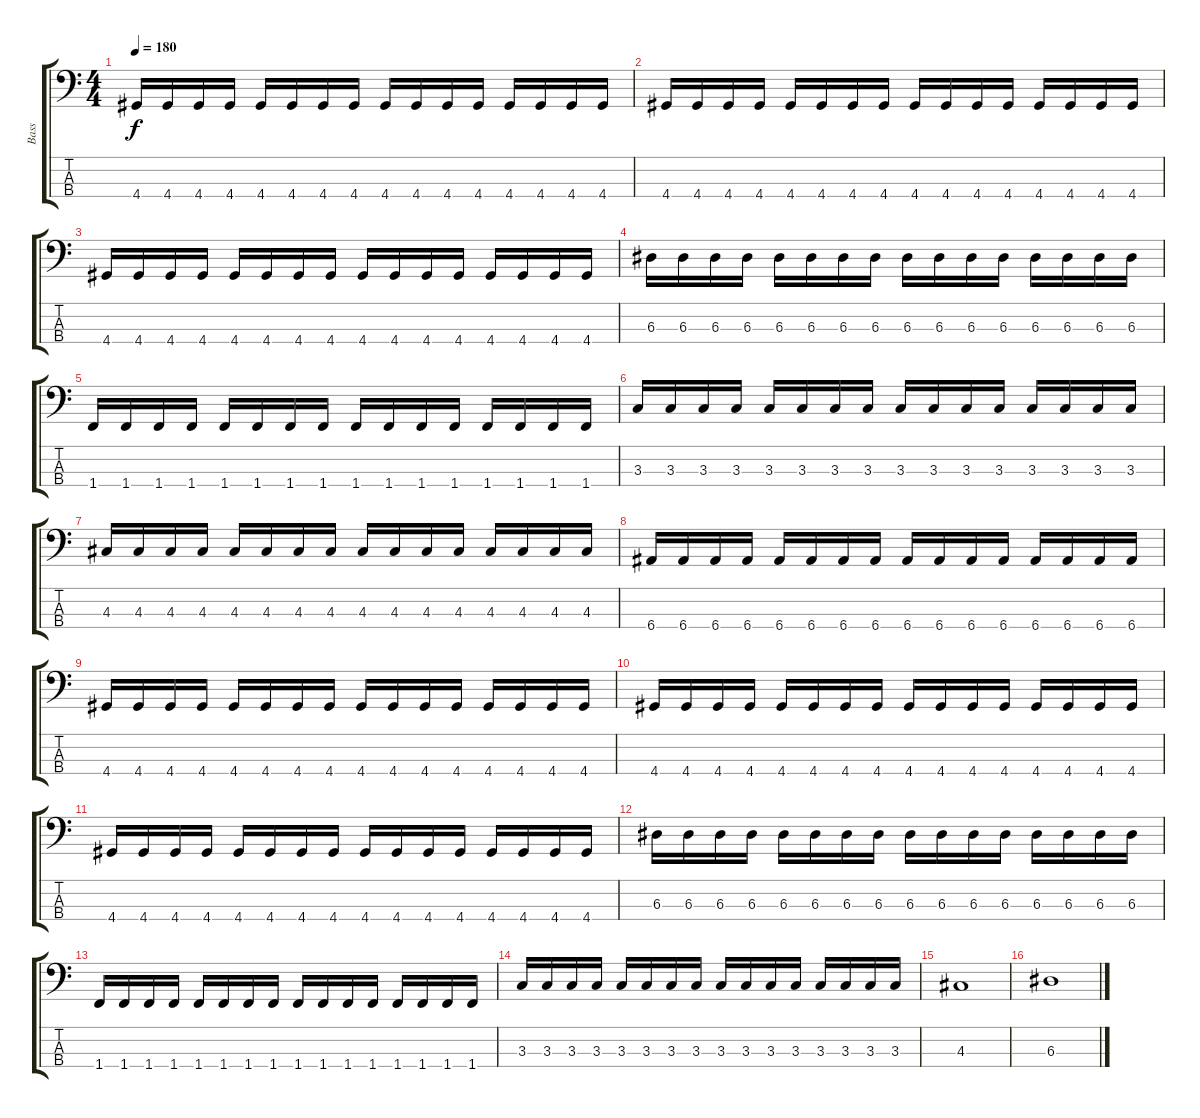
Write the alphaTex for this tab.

\track ("Bass" "Bass") {instrument electricbassfinger}
\staff {score tabs}
\tuning (G2 D2 A1 E1) {hide}
\ts (4 4)
\tempo 180
\clef f4
\ks c
4.4.16{dy f} 4.4.16 4.4.16 4.4.16 4.4.16 4.4.16 4.4.16 4.4.16 4.4.16 4.4.16 4.4.16 4.4.16 4.4.16 4.4.16 4.4.16 4.4.16 |
4.4.16 4.4.16 4.4.16 4.4.16 4.4.16 4.4.16 4.4.16 4.4.16 4.4.16 4.4.16 4.4.16 4.4.16 4.4.16 4.4.16 4.4.16 4.4.16 |
4.4.16 4.4.16 4.4.16 4.4.16 4.4.16 4.4.16 4.4.16 4.4.16 4.4.16 4.4.16 4.4.16 4.4.16 4.4.16 4.4.16 4.4.16 4.4.16 |
6.3.16 6.3.16 6.3.16 6.3.16 6.3.16 6.3.16 6.3.16 6.3.16 6.3.16 6.3.16 6.3.16 6.3.16 6.3.16 6.3.16 6.3.16 6.3.16 |
1.4.16 1.4.16 1.4.16 1.4.16 1.4.16 1.4.16 1.4.16 1.4.16 1.4.16 1.4.16 1.4.16 1.4.16 1.4.16 1.4.16 1.4.16 1.4.16 |
3.3.16 3.3.16 3.3.16 3.3.16 3.3.16 3.3.16 3.3.16 3.3.16 3.3.16 3.3.16 3.3.16 3.3.16 3.3.16 3.3.16 3.3.16 3.3.16 |
4.3.16 4.3.16 4.3.16 4.3.16 4.3.16 4.3.16 4.3.16 4.3.16 4.3.16 4.3.16 4.3.16 4.3.16 4.3.16 4.3.16 4.3.16 4.3.16 |
6.4.16 6.4.16 6.4.16 6.4.16 6.4.16 6.4.16 6.4.16 6.4.16 6.4.16 6.4.16 6.4.16 6.4.16 6.4.16 6.4.16 6.4.16 6.4.16 |
4.4.16 4.4.16 4.4.16 4.4.16 4.4.16 4.4.16 4.4.16 4.4.16 4.4.16 4.4.16 4.4.16 4.4.16 4.4.16 4.4.16 4.4.16 4.4.16 |
4.4.16 4.4.16 4.4.16 4.4.16 4.4.16 4.4.16 4.4.16 4.4.16 4.4.16 4.4.16 4.4.16 4.4.16 4.4.16 4.4.16 4.4.16 4.4.16 |
4.4.16 4.4.16 4.4.16 4.4.16 4.4.16 4.4.16 4.4.16 4.4.16 4.4.16 4.4.16 4.4.16 4.4.16 4.4.16 4.4.16 4.4.16 4.4.16 |
6.3.16 6.3.16 6.3.16 6.3.16 6.3.16 6.3.16 6.3.16 6.3.16 6.3.16 6.3.16 6.3.16 6.3.16 6.3.16 6.3.16 6.3.16 6.3.16 |
1.4.16 1.4.16 1.4.16 1.4.16 1.4.16 1.4.16 1.4.16 1.4.16 1.4.16 1.4.16 1.4.16 1.4.16 1.4.16 1.4.16 1.4.16 1.4.16 |
3.3.16 3.3.16 3.3.16 3.3.16 3.3.16 3.3.16 3.3.16 3.3.16 3.3.16 3.3.16 3.3.16 3.3.16 3.3.16 3.3.16 3.3.16 3.3.16 |
4.3.1 |
6.3.1
